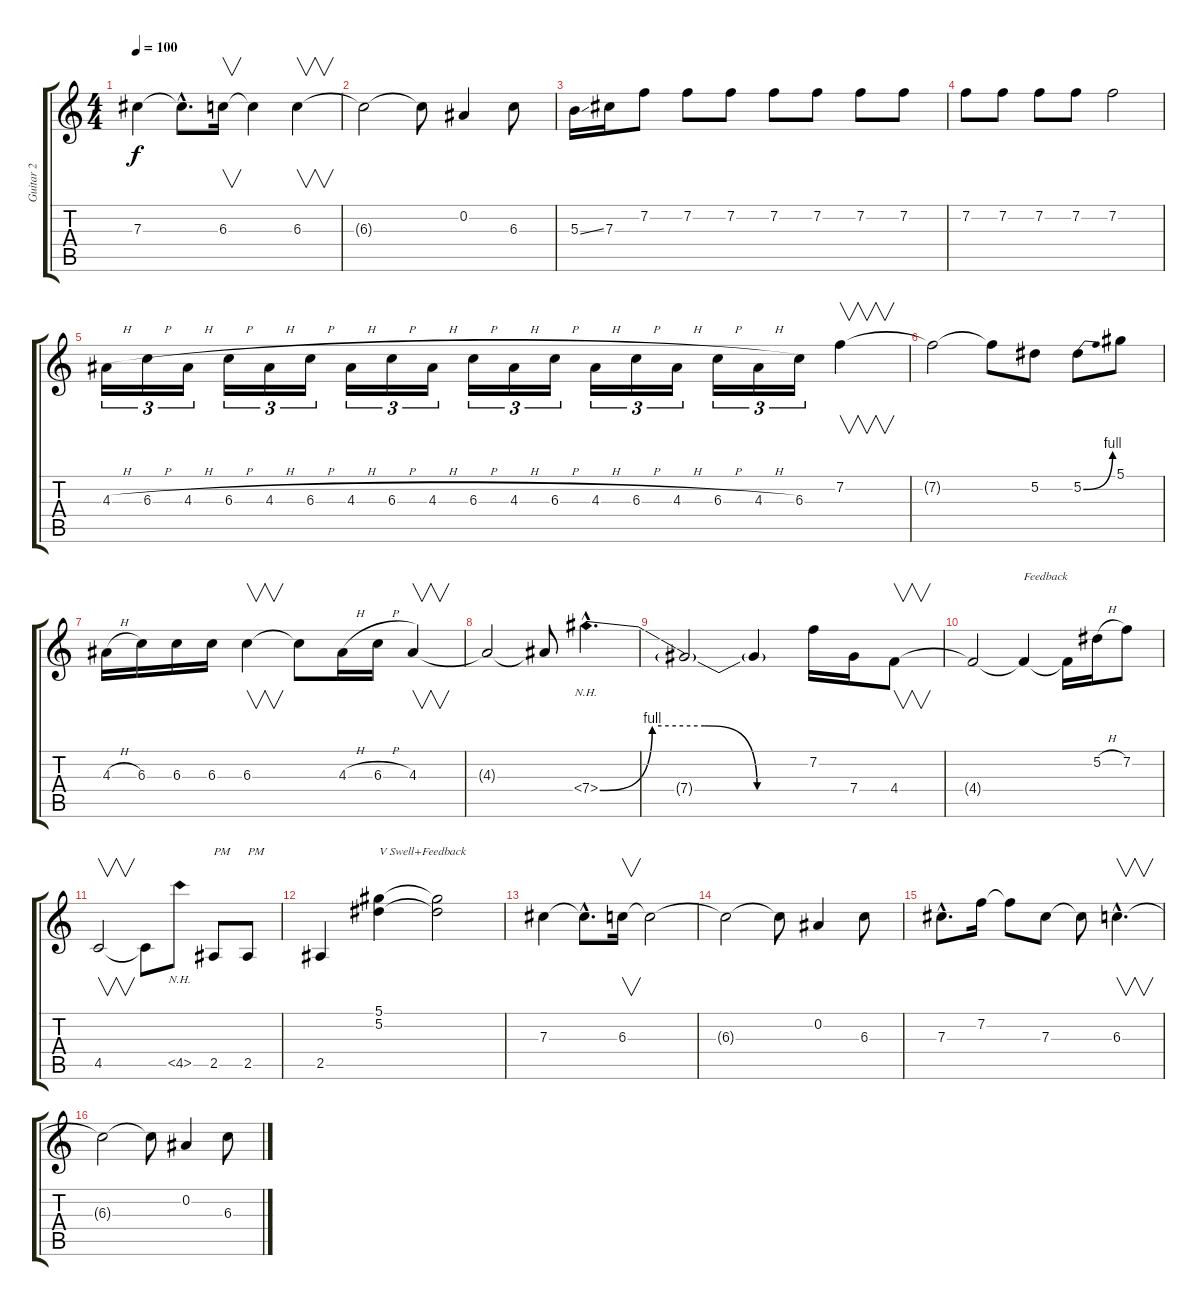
\track ("Guitar 2" "Guitar 2") {instrument overdrivenguitar}
\staff {score tabs}
\tuning (Eb4 Bb3 Gb3 Db3 Ab2 Eb2) {hide}
\ts (4 4)
\tempo 100
\clef g2
\ks c
7.3.4{dy f} 7.3{hac t}.8{d} 6.3.16{v} 6.3{t}.4 6.3.4{v} |
6.3{t}.2 6.3{t}.8 0.2.4 6.3.8 |
5.3{ss}.16 7.3.16 7.2.8 7.2.8 7.2.8 7.2.8 7.2.8 7.2.8 7.2.8 |
7.2.8 7.2.8 7.2.8 7.2.8 7.2.2 |
4.3{h}.16{tu (3 2)} 6.3{h}.16{tu (3 2)} 4.3{h}.16{tu (3 2)} 6.3{h}.16{tu (3 2)} 4.3{h}.16{tu (3 2)} 6.3{h}.16{tu (3 2)} 4.3{h}.16{tu (3 2)} 6.3{h}.16{tu (3 2)} 4.3{h}.16{tu (3 2)} 6.3{h}.16{tu (3 2)} 4.3{h}.16{tu (3 2)} 6.3{h}.16{tu (3 2)} 4.3{h}.16{tu (3 2)} 6.3{h}.16{tu (3 2)} 4.3{h}.16{tu (3 2)} 6.3{h}.16{tu (3 2)} 4.3{h}.16{tu (3 2)} 6.3.16{tu (3 2)} 7.2.4{v} |
7.2{t}.2 7.2{t}.8 5.2.8 5.2{be (bend 0 0 60 4)}.8 5.1.8 |
4.3{h}.16 6.3.16 6.3.16 6.3.16 6.3.4{v} 6.3{t}.8 4.3{h}.16 6.3{h}.16 4.3.4{v} |
4.3{t}.2 4.3{t}.8 7.4{be (custom 0 0 15 4 30 4 45 0 60 0) nh hac}.4{d} |
7.4{t}.2 7.4{t}.4 7.2.16 7.4.16 4.4.8{v} |
4.4{t}.2 4.4{t}.4{txt "Feedback"} 4.4{t}.16 5.2{h}.16 7.2.8 |
4.5.2{v} 4.5{t}.8 4.5{nh}.8 2.5.8{txt "PM"} 2.5.8{txt "PM"} |
2.5.4 (5.1 5.2).4{txt "V Swell+Feedback"} (5.1{t} 5.2{t}).2 |
7.3.4 7.3{hac t}.8{d} 6.3.16{v} 6.3{t}.2 |
6.3{t}.2 6.3{t}.8 0.2.4 6.3.8 |
7.3{hac}.8{d} 7.2.16 7.2{t}.8 7.3.8 7.3{t}.8 6.3{hac}.4{v d} |
6.3{t}.2 6.3{t}.8 0.2.4 6.3.8
